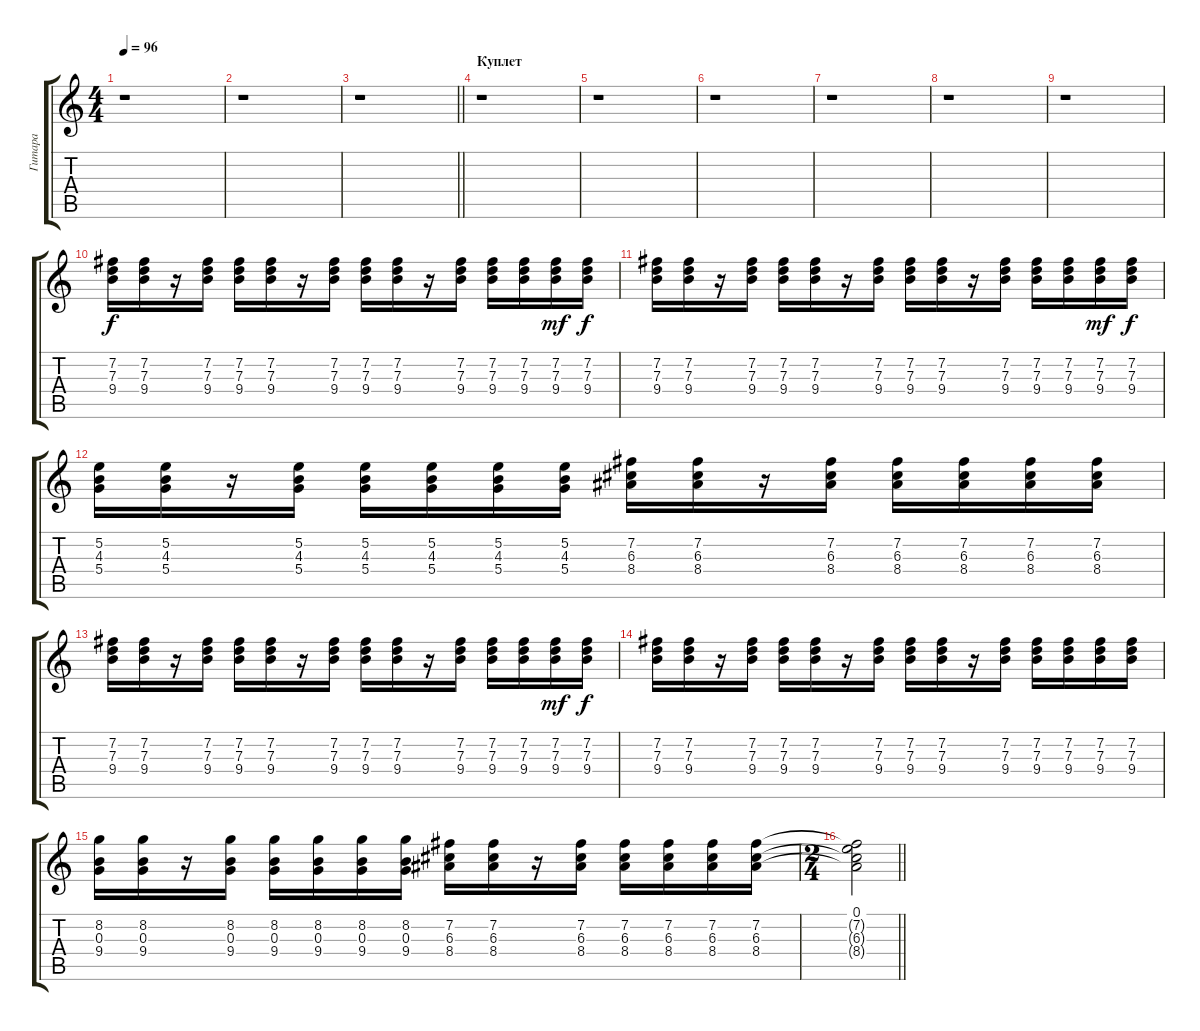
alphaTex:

\track ("Гитара" "Гитара") {instrument overdrivenguitar}
\staff {score tabs}
\tuning (E4 B3 G3 D3 A2 E2) {hide}
\ts (4 4)
\tempo 96
\clef g2
\ks c
r.1{dy f} |
r.1 |
\barLineRight lightlight
r.1 |
\section ("" "Куплет")
r.1 |
r.1 |
r.1 |
r.1 |
r.1 |
r.1 |
(7.2 7.3 9.4).16 (7.2 7.3 9.4).16 r.16 (7.2 7.3 9.4).16 (7.2 7.3 9.4).16 (7.2 7.3 9.4).16 r.16 (7.2 7.3 9.4).16 (7.2 7.3 9.4).16 (7.2 7.3 9.4).16 r.16 (7.2 7.3 9.4).16 (7.2 7.3 9.4).16 (7.2 7.3 9.4).16 (7.2 7.3 9.4).16{dy mf} (7.2 7.3 9.4).16{dy f} |
(7.2 7.3 9.4).16 (7.2 7.3 9.4).16 r.16 (7.2 7.3 9.4).16 (7.2 7.3 9.4).16 (7.2 7.3 9.4).16 r.16 (7.2 7.3 9.4).16 (7.2 7.3 9.4).16 (7.2 7.3 9.4).16 r.16 (7.2 7.3 9.4).16 (7.2 7.3 9.4).16 (7.2 7.3 9.4).16 (7.2 7.3 9.4).16{dy mf} (7.2 7.3 9.4).16{dy f} |
(5.2 4.3 5.4).16 (5.2 4.3 5.4).16 r.16 (5.2 4.3 5.4).16 (5.2 4.3 5.4).16 (5.2 4.3 5.4).16 (5.2 4.3 5.4).16 (5.2 4.3 5.4).16 (7.2 6.3 8.4).16 (7.2 6.3 8.4).16 r.16 (7.2 6.3 8.4).16 (7.2 6.3 8.4).16 (7.2 6.3 8.4).16 (7.2 6.3 8.4).16 (7.2 6.3 8.4).16 |
(7.2 7.3 9.4).16 (7.2 7.3 9.4).16 r.16 (7.2 7.3 9.4).16 (7.2 7.3 9.4).16 (7.2 7.3 9.4).16 r.16 (7.2 7.3 9.4).16 (7.2 7.3 9.4).16 (7.2 7.3 9.4).16 r.16 (7.2 7.3 9.4).16 (7.2 7.3 9.4).16 (7.2 7.3 9.4).16 (7.2 7.3 9.4).16{dy mf} (7.2 7.3 9.4).16{dy f} |
(7.2 7.3 9.4).16 (7.2 7.3 9.4).16 r.16 (7.2 7.3 9.4).16 (7.2 7.3 9.4).16 (7.2 7.3 9.4).16 r.16 (7.2 7.3 9.4).16 (7.2 7.3 9.4).16 (7.2 7.3 9.4).16 r.16 (7.2 7.3 9.4).16 (7.2 7.3 9.4).16 (7.2 7.3 9.4).16 (7.2 7.3 9.4).16 (7.2 7.3 9.4).16 |
(8.2 0.3 9.4).16 (8.2 0.3 9.4).16 r.16 (8.2 0.3 9.4).16 (8.2 0.3 9.4).16 (8.2 0.3 9.4).16 (8.2 0.3 9.4).16 (8.2 0.3 9.4).16 (7.2 6.3 8.4).16 (7.2 6.3 8.4).16 r.16 (7.2 6.3 8.4).16 (7.2 6.3 8.4).16 (7.2 6.3 8.4).16 (7.2 6.3 8.4).16 (7.2 6.3 8.4).16 |
\ts (2 4)
\barLineRight lightlight
(0.1 7.2{t} 6.3{t} 8.4{t}).2
